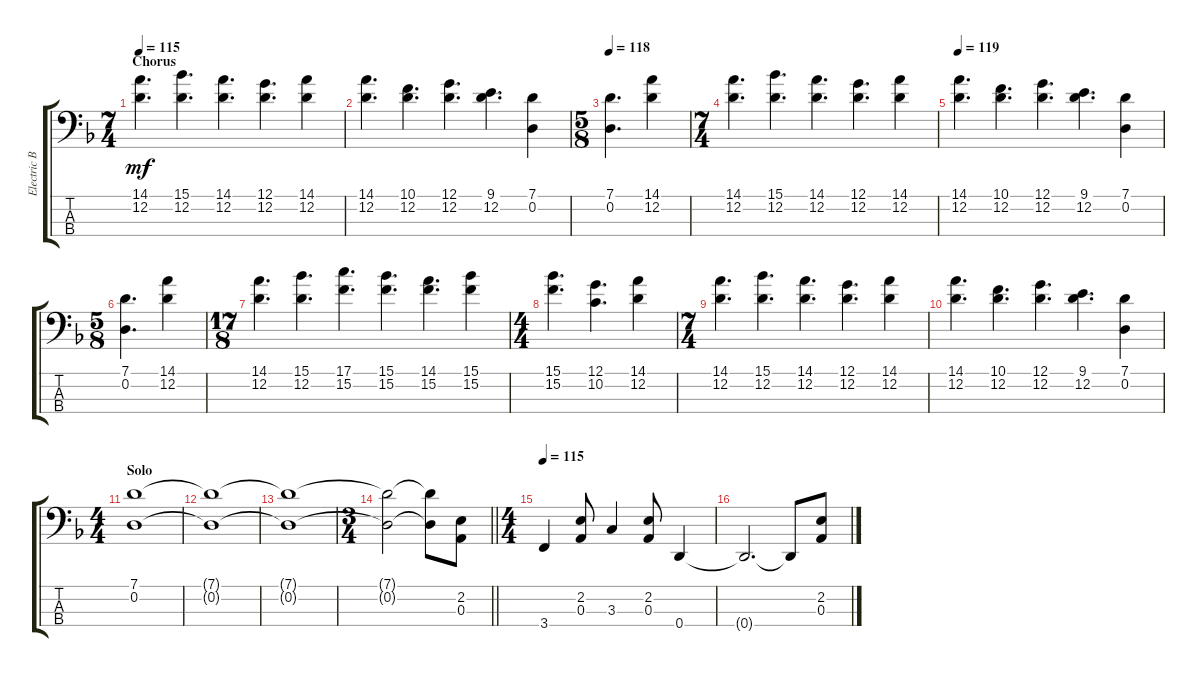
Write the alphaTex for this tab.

\track ("Electric Bass" "Electric B") {instrument electricbassfinger}
\staff {score tabs}
\tuning (G2 D2 A1 D1) {hide}
\ts (7 4)
\section ("" "Chorus")
\tempo 115
\clef f4
\ks dminor
(14.1 12.2).4{d dy mf} (15.1 12.2).4{d} (14.1 12.2).4{d} (12.1 12.2).4{d} (14.1 12.2).4 |
(14.1 12.2).4{d} (10.1 12.2).4{d} (12.1 12.2).4{d} (9.1 12.2).4{d} (7.1 0.2).4 |
\ts (5 8)
\tempo 118
(7.1 0.2).4{d} (14.1 12.2).4 |
\ts (7 4)
(14.1 12.2).4{d} (15.1 12.2).4{d} (14.1 12.2).4{d} (12.1 12.2).4{d} (14.1 12.2).4 |
\tempo 119
(14.1 12.2).4{d} (10.1 12.2).4{d} (12.1 12.2).4{d} (9.1 12.2).4{d} (7.1 0.2).4 |
\ts (5 8)
(7.1 0.2).4{d} (14.1 12.2).4 |
\ts (17 8)
(14.1 12.2).4{d} (15.1 12.2).4{d} (17.1 15.2).4{d} (15.1 15.2).4{d} (14.1 15.2).4{d} (15.1 15.2).4 |
\ts (4 4)
(15.1 15.2).4{d} (12.1 10.2).4{d} (14.1 12.2).4 |
\ts (7 4)
(14.1 12.2).4{d} (15.1 12.2).4{d} (14.1 12.2).4{d} (12.1 12.2).4{d} (14.1 12.2).4 |
(14.1 12.2).4{d} (10.1 12.2).4{d} (12.1 12.2).4{d} (9.1 12.2).4{d} (7.1 0.2).4 |
\ts (4 4)
\section ("" "Solo")
(7.1 0.2).1 |
(7.1{t} 0.2{t}).1 |
(7.1{t} 0.2{t}).1 |
\ts (3 4)
\barLineRight lightlight
(7.1{t} 0.2{t}).2 (7.1{t} 0.2{t}).8 (2.2 0.3).8 |
\ts (4 4)
\tempo 115
3.4.4 (2.2 0.3).8 3.3.4 (2.2 0.3).8 0.4.4 |
0.4{t}.2{d} 0.4{t}.8 (2.2 0.3).8
